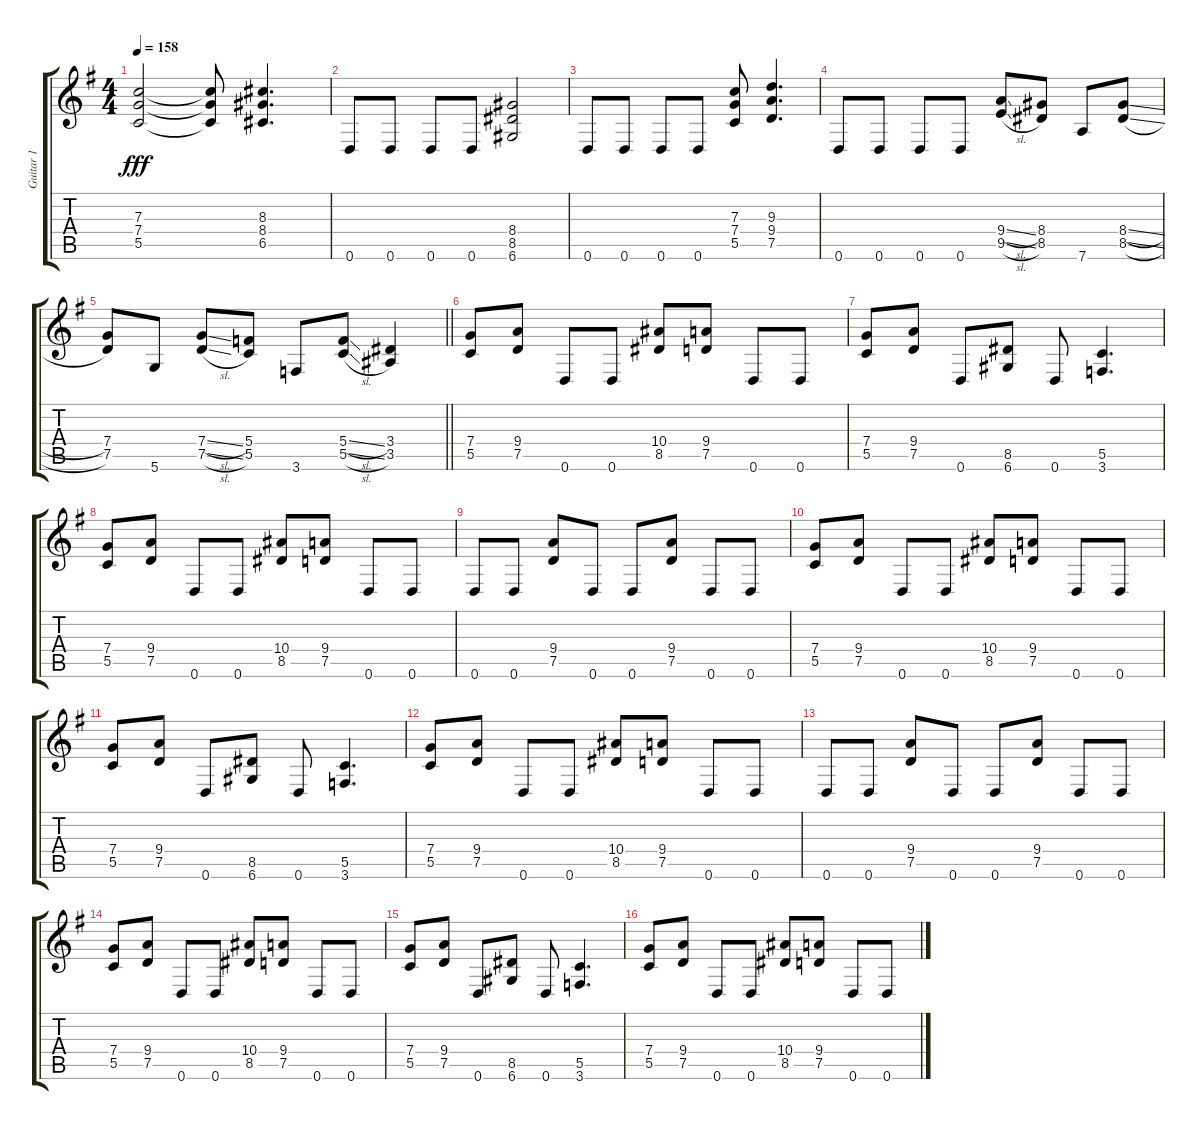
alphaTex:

\track ("Guitar 1" "Guitar 1") {instrument distortionguitar}
\staff {score tabs}
\tuning (D4 A3 F3 C3 G2 D2) {hide}
\ts (4 4)
\tempo 158
\clef g2
\ks g
(7.3{t} 7.4{t} 5.5{t}).2{dy fff} (7.3{t} 7.4{t} 5.5{t}).8 (8.3 8.4 6.5).4{d} |
0.6.8 0.6.8 0.6.8 0.6.8 (8.4 8.5 6.6).2 |
0.6.8 0.6.8 0.6.8 0.6.8 (7.3 7.4 5.5).8 (9.3 9.4 7.5).4{d} |
0.6.8 0.6.8 0.6.8 0.6.8 (9.4{sl} 9.5{sl}).8 (8.4 8.5).8 7.6.8 (8.4{sl} 8.5{sl}).8 |
\barLineRight lightlight
(7.4 7.5).8 5.6.8 (7.4{sl} 7.5{sl}).8 (5.4 5.5).8 3.6.8 (5.4{sl} 5.5{sl}).8 (3.4 3.5).4 |
(7.4 5.5).8 (9.4 7.5).8 0.6.8 0.6.8 (10.4 8.5).8 (9.4 7.5).8 0.6.8 0.6.8 |
(7.4 5.5).8 (9.4 7.5).8 0.6.8 (8.5 6.6).8 0.6.8 (5.5 3.6).4{d} |
(7.4 5.5).8 (9.4 7.5).8 0.6.8 0.6.8 (10.4 8.5).8 (9.4 7.5).8 0.6.8 0.6.8 |
0.6.8 0.6.8 (9.4 7.5).8 0.6.8 0.6.8 (9.4 7.5).8 0.6.8 0.6.8 |
(7.4 5.5).8 (9.4 7.5).8 0.6.8 0.6.8 (10.4 8.5).8 (9.4 7.5).8 0.6.8 0.6.8 |
(7.4 5.5).8 (9.4 7.5).8 0.6.8 (8.5 6.6).8 0.6.8 (5.5 3.6).4{d} |
(7.4 5.5).8 (9.4 7.5).8 0.6.8 0.6.8 (10.4 8.5).8 (9.4 7.5).8 0.6.8 0.6.8 |
0.6.8 0.6.8 (9.4 7.5).8 0.6.8 0.6.8 (9.4 7.5).8 0.6.8 0.6.8 |
(7.4 5.5).8 (9.4 7.5).8 0.6.8 0.6.8 (10.4 8.5).8 (9.4 7.5).8 0.6.8 0.6.8 |
(7.4 5.5).8 (9.4 7.5).8 0.6.8 (8.5 6.6).8 0.6.8 (5.5 3.6).4{d} |
(7.4 5.5).8 (9.4 7.5).8 0.6.8 0.6.8 (10.4 8.5).8 (9.4 7.5).8 0.6.8 0.6.8
